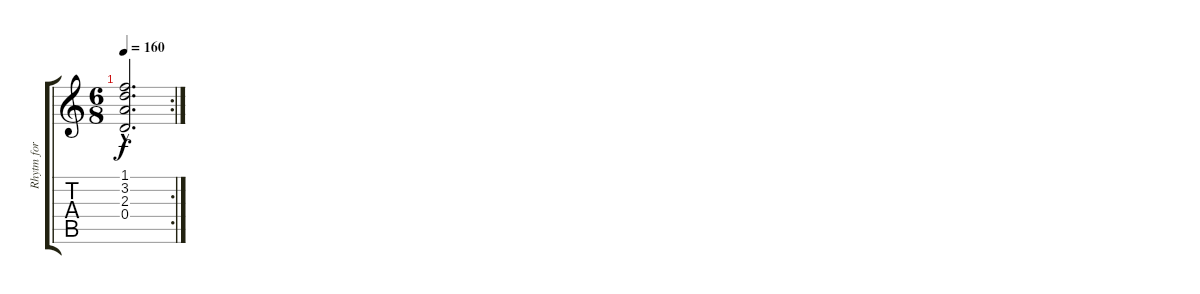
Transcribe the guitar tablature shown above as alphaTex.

\track ("Rhytm for Outro (clean)" "Rhytm for ") {instrument acousticguitarnylon}
\staff {score tabs}
\tuning (E4 B3 G3 D3 A2 E2) {hide}
\rc 2
\ts (6 8)
\tempo 160
\clef g2
\ks c
(1.1{hac} 3.2{hac} 2.3{hac} 0.4{hac}).2{d dy f}
